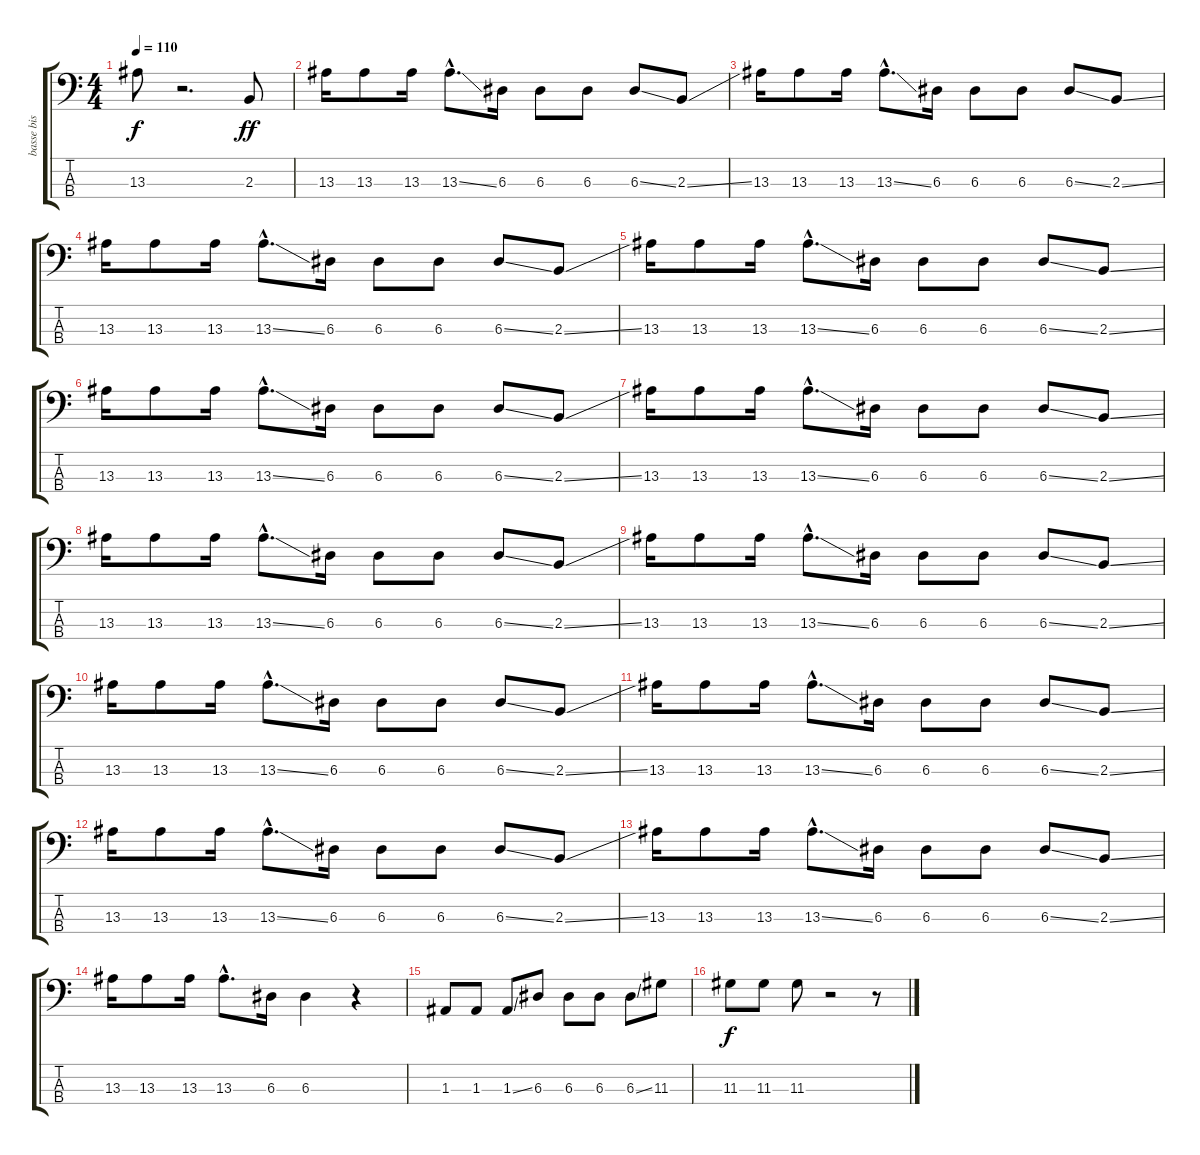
\track ("basse bis" "basse bis") {instrument electricbassfinger}
\staff {score tabs}
\tuning (G2 D2 A1 E1) {hide}
\ts (4 4)
\tempo 110
\clef f4
\ks c
13.3.8{dy f} r.2{d} 2.3.8{dy ff} |
13.3.16 13.3.8 13.3.16 13.3{ss hac}.8{d} 6.3.16 6.3.8 6.3.8 6.3{ss}.8 2.3{ss}.8 |
13.3.16 13.3.8 13.3.16 13.3{ss hac}.8{d} 6.3.16 6.3.8 6.3.8 6.3{ss}.8 2.3{ss}.8 |
13.3.16 13.3.8 13.3.16 13.3{ss hac}.8{d} 6.3.16 6.3.8 6.3.8 6.3{ss}.8 2.3{ss}.8 |
13.3.16 13.3.8 13.3.16 13.3{ss hac}.8{d} 6.3.16 6.3.8 6.3.8 6.3{ss}.8 2.3{ss}.8 |
13.3.16 13.3.8 13.3.16 13.3{ss hac}.8{d} 6.3.16 6.3.8 6.3.8 6.3{ss}.8 2.3{ss}.8 |
13.3.16 13.3.8 13.3.16 13.3{ss hac}.8{d} 6.3.16 6.3.8 6.3.8 6.3{ss}.8 2.3{ss}.8 |
13.3.16 13.3.8 13.3.16 13.3{ss hac}.8{d} 6.3.16 6.3.8 6.3.8 6.3{ss}.8 2.3{ss}.8 |
13.3.16 13.3.8 13.3.16 13.3{ss hac}.8{d} 6.3.16 6.3.8 6.3.8 6.3{ss}.8 2.3{ss}.8 |
13.3.16 13.3.8 13.3.16 13.3{ss hac}.8{d} 6.3.16 6.3.8 6.3.8 6.3{ss}.8 2.3{ss}.8 |
13.3.16 13.3.8 13.3.16 13.3{ss hac}.8{d} 6.3.16 6.3.8 6.3.8 6.3{ss}.8 2.3{ss}.8 |
13.3.16 13.3.8 13.3.16 13.3{ss hac}.8{d} 6.3.16 6.3.8 6.3.8 6.3{ss}.8 2.3{ss}.8 |
13.3.16 13.3.8 13.3.16 13.3{ss hac}.8{d} 6.3.16 6.3.8 6.3.8 6.3{ss}.8 2.3{ss}.8 |
13.3.16 13.3.8 13.3.16 13.3{hac}.8{d} 6.3.16 6.3.4 r.4 |
1.3.8 1.3.8 1.3{ss}.8 6.3.8 6.3.8 6.3.8 6.3{ss}.8 11.3.8 |
11.3.8{dy f} 11.3.8 11.3.8 r.2 r.8
